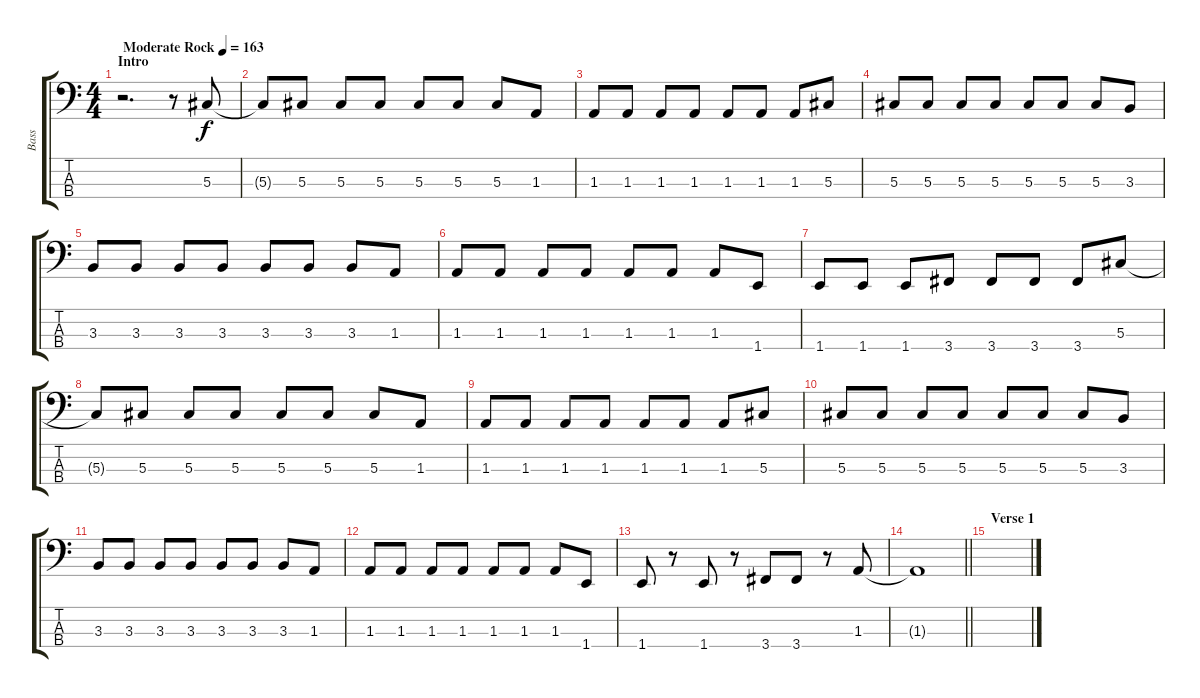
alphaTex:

\track ("Bass " "Bass ") {instrument electricbasspick}
\staff {score tabs}
\tuning (Gb2 Db2 Ab1 Eb1) {hide}
\ts (4 4)
\section ("" "Intro")
\tempo (163 "Moderate Rock")
\clef f4
\ks c
r.2{d dy f instrument electricbasspick} r.8 5.3.8 |
5.3{t}.8 5.3.8 5.3.8 5.3.8 5.3.8 5.3.8 5.3.8 1.3.8 |
1.3.8 1.3.8 1.3.8 1.3.8 1.3.8 1.3.8 1.3.8 5.3.8 |
5.3.8 5.3.8 5.3.8 5.3.8 5.3.8 5.3.8 5.3.8 3.3.8 |
3.3.8 3.3.8 3.3.8 3.3.8 3.3.8 3.3.8 3.3.8 1.3.8 |
1.3.8 1.3.8 1.3.8 1.3.8 1.3.8 1.3.8 1.3.8 1.4.8 |
1.4.8 1.4.8 1.4.8 3.4.8 3.4.8 3.4.8 3.4.8 5.3.8 |
5.3{t}.8 5.3.8 5.3.8 5.3.8 5.3.8 5.3.8 5.3.8 1.3.8 |
1.3.8 1.3.8 1.3.8 1.3.8 1.3.8 1.3.8 1.3.8 5.3.8 |
5.3.8 5.3.8 5.3.8 5.3.8 5.3.8 5.3.8 5.3.8 3.3.8 |
3.3.8 3.3.8 3.3.8 3.3.8 3.3.8 3.3.8 3.3.8 1.3.8 |
1.3.8 1.3.8 1.3.8 1.3.8 1.3.8 1.3.8 1.3.8 1.4.8 |
1.4.8 r.8 1.4.8 r.8 3.4.8 3.4.8 r.8 1.3.8 |
\barLineRight lightlight
1.3{t}.1 |
\section ("" "Verse 1")
